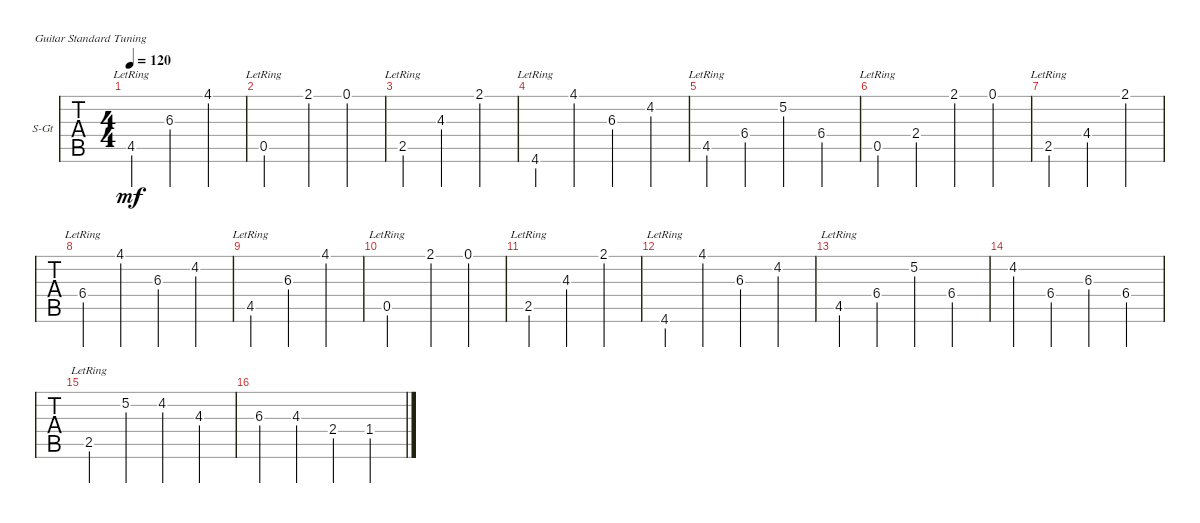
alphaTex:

\defaultSystemsLayout 4
\bracketExtendMode groupsimilarinstruments
\firstSystemTrackNameOrientation horizontal
\otherSystemsTrackNameOrientation horizontal
\track ("Steel Guitar" "S-Gt") {instrument acousticguitarsteel}
\staff {tabs}
\tuning (E4 B3 G3 D3 A2 E2)
\ts (4 4)
\tempo 120
\clef g2
\ks c
4.5{lr}.4{dy mf} 6.3.4 4.1.4 |
0.5{lr}.2 2.1.4 0.1.4 |
2.5{lr}.4 4.3.4 2.1.4 |
4.6{lr}.4 4.1.4 6.3.4 4.2.4 |
4.5{lr}.4 6.4.4 5.2.4 6.4.4 |
0.5{lr}.4 2.4.4 2.1.4 0.1.4 |
2.5{lr}.4 4.4.4 2.1.4 |
6.4{lr}.4 4.1.4 6.3.4 4.2.4 |
4.5{lr}.4 6.3.4 4.1.4 |
0.5{lr}.2 2.1.4 0.1.4 |
2.5{lr}.4 4.3.4 2.1.4 |
4.6{lr}.4 4.1.4 6.3.4 4.2.4 |
4.5{lr}.4 6.4.4 5.2.4 6.4.4 |
4.2.4 6.4.4 6.3.4 6.4.4 |
2.5{lr}.4 5.2.4 4.2.4 4.3.4 |
6.3.4 4.3.4 2.4.4 1.4.4
